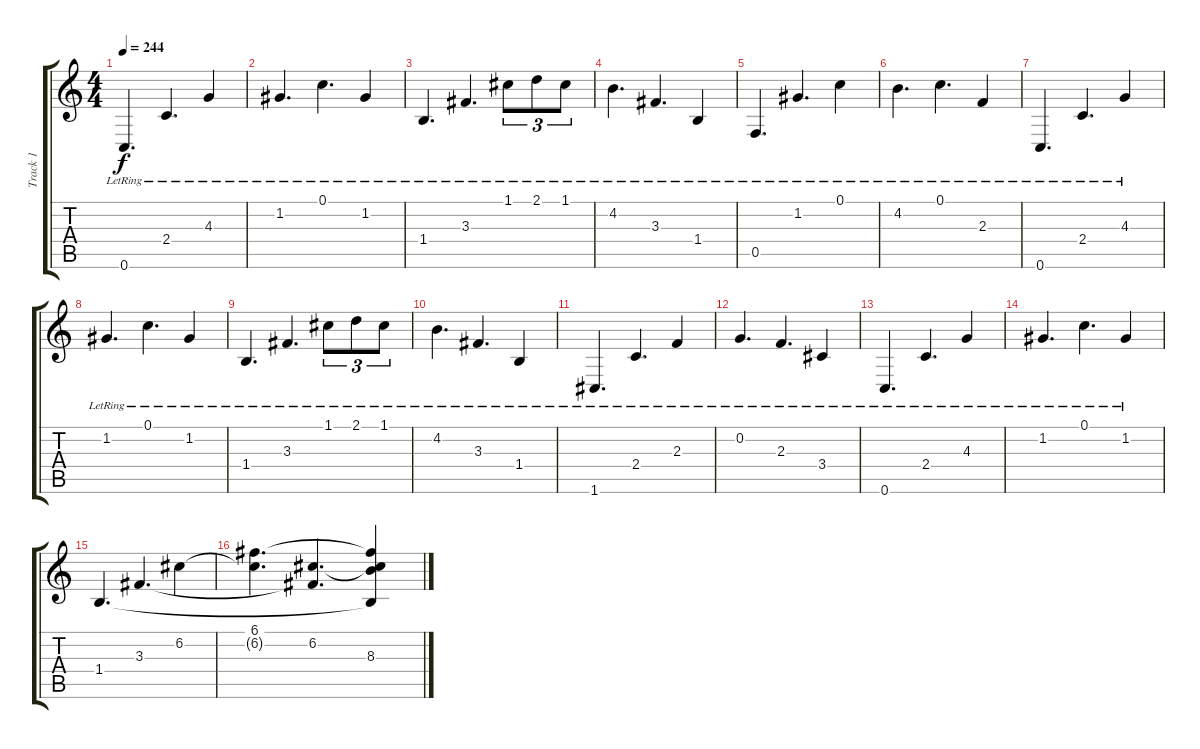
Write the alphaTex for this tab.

\track ("Track 1" "Track 1") {instrument distortionguitar}
\staff {score tabs}
\tuning (C4 G3 Eb3 Bb2 F2 C2) {hide}
\ts (4 4)
\tempo 244
\clef g2
\ks c
0.6{lr}.4{d dy f} 2.4{lr}.4{d} 4.3{lr}.4 |
1.2{lr}.4{d} 0.1{lr}.4{d} 1.2{lr}.4 |
1.4{lr}.4{d} 3.3{lr}.4{d} 1.1{lr}.8{tu (3 2)} 2.1{lr}.8{tu (3 2)} 1.1{lr}.8{tu (3 2)} |
4.2{lr}.4{d} 3.3{lr}.4{d} 1.4{lr}.4 |
0.5{lr}.4{d instrument electricguitarmuted} 1.2{lr}.4{d} 0.1{lr}.4 |
4.2{lr}.4{d} 0.1{lr}.4{d} 2.3{lr}.4 |
0.6{lr}.4{d} 2.4{lr}.4{d} 4.3{lr}.4 |
1.2{lr}.4{d} 0.1{lr}.4{d} 1.2{lr}.4 |
1.4{lr}.4{d balance 8} 3.3{lr}.4{d} 1.1{lr}.8{tu (3 2)} 2.1{lr}.8{tu (3 2)} 1.1{lr}.8{tu (3 2)} |
4.2{lr}.4{d} 3.3{lr}.4{d} 1.4{lr}.4 |
1.6{lr}.4{d} 2.4{lr}.4{d} 2.3{lr}.4 |
0.2{lr}.4{d} 2.3{lr}.4{d} 3.4{lr}.4 |
0.6{lr}.4{d} 2.4{lr}.4{d} 4.3{lr}.4 |
1.2{lr}.4{d} 0.1{lr}.4{d} 1.2{lr}.4 |
1.4.4{d} 3.3.4{d} 6.2.4 |
(6.1 6.2{t}).4{d} (6.2 3.3{t}).4{d} (6.1{t} 6.2{t} 8.3 1.4{t}).4
